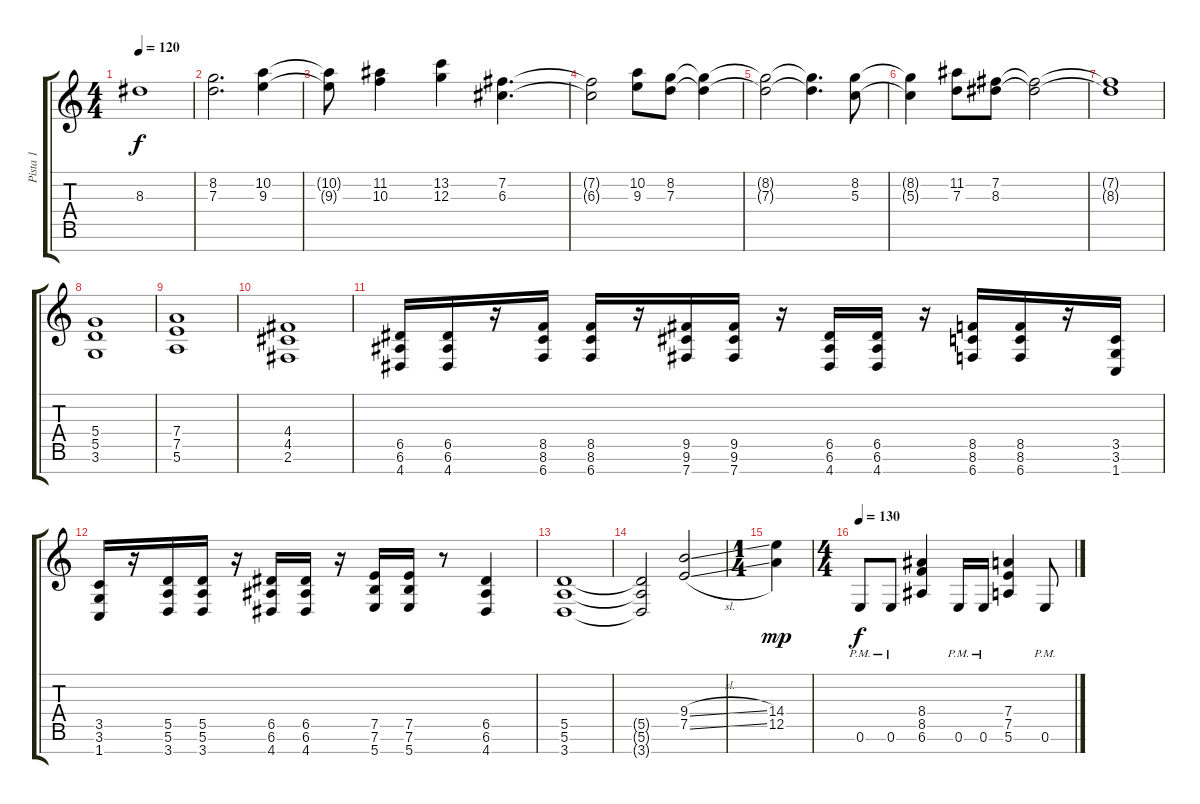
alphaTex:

\track ("Pista 1" "Pista 1") {instrument distortionguitar}
\staff {score tabs}
\tuning (E4 B3 G3 D3 A2 E2 B1) {hide}
\ts (4 4)
\tempo 120
\clef g2
\ks c
8.3{t}.1{dy f} |
(8.2 7.3).2{d} (10.2 9.3).4 |
(10.2{t} 9.3{t}).8 (11.2 10.3).4 (13.2 12.3).4 (7.2 6.3).4{d} |
(7.2{t} 6.3{t}).2 (10.2 9.3).8 (8.2 7.3).8 (8.2{t} 7.3{t}).4 |
(8.2{t} 7.3{t}).2 (8.2{t} 7.3{t}).4{d} (8.2 5.3).8 |
(8.2{t} 5.3{t}).4 (11.2 7.3).8 (7.2 8.3).8 (7.2{t} 8.3{t}).2 |
(7.2{t} 8.3{t}).1 |
(5.4 5.5 3.6).1 |
(7.4 7.5 5.6).1 |
(4.4 4.5 2.6).1 |
(6.5 6.6 4.7).16 (6.5 6.6 4.7).16 r.16 (8.5 8.6 6.7).16 (8.5 8.6 6.7).16 r.16 (9.5 9.6 7.7).16 (9.5 9.6 7.7).16 r.16 (6.5 6.6 4.7).16 (6.5 6.6 4.7).16 r.16 (8.5 8.6 6.7).16 (8.5 8.6 6.7).16 r.16 (3.5 3.6 1.7).16 |
(3.5 3.6 1.7).16 r.16 (5.5 5.6 3.7).16 (5.5 5.6 3.7).16 r.16 (6.5 6.6 4.7).16 (6.5 6.6 4.7).16 r.16 (7.5 7.6 5.7).16 (7.5 7.6 5.7).16 r.8 (6.5 6.6 4.7).4 |
(5.5 5.6 3.7).1 |
(5.5{t} 5.6{t} 3.7{t}).2 (9.4{sl} 7.5{sl}).2{volume 0} |
\ts (1 4)
(14.4 12.5).4{dy mp} |
\ts (4 4)
\tempo 130
0.6{pm}.8{dy f volume 12} 0.6{pm}.8 (8.4 8.5 6.6).4 0.6{pm}.16 0.6{pm}.16 (7.4 7.5 5.6).4 0.6{pm}.8
